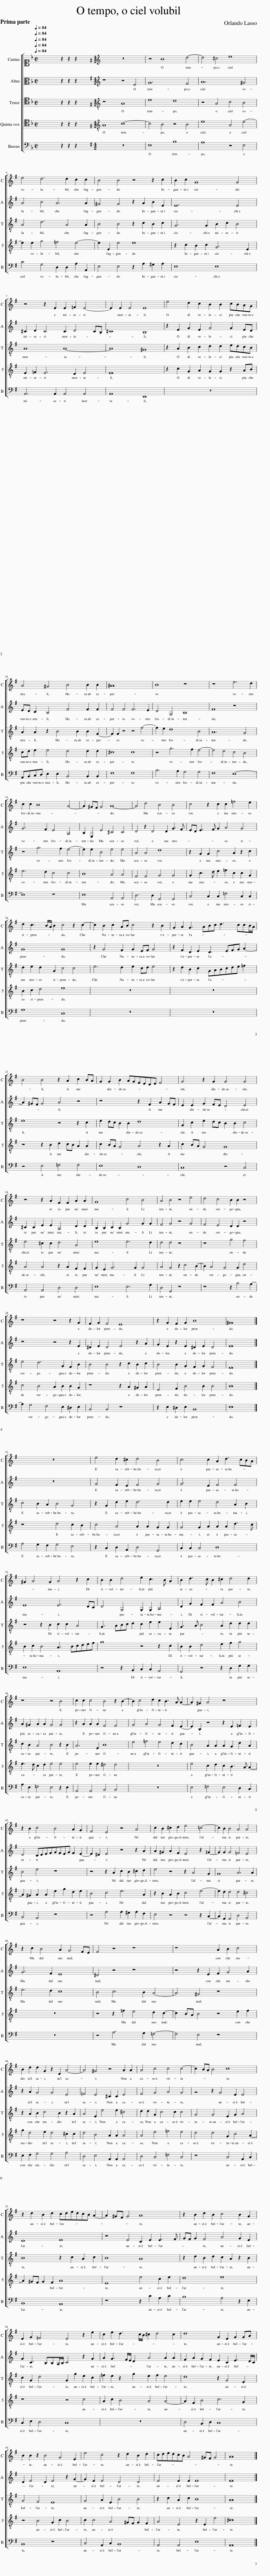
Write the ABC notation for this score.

X:1
%%score [ 1 2 [ 3 4 ] 5 ]
L:1/8
Q:1/4=84
M:2/2
I:linebreak $
K:F
V:1 alto1
V:2 alto
V:3 tenor
V:4 tenor
V:5 bass
V:1
 x8 | z2 z2 z2 x2 |[K:G][M:4/2][K:treble] z16 | z4 B8 d4- | d4 ^c4 e8 |$ %5
 e4 d6 d2 c2 c2 | B4 B4 z4 z2 c2 | B2 c2 G8 G4 |$ z4 z2 E2 E2 =F2 E4- | E2 E2 E4 E8 | %10
 e4 d2 c2 B2 B2 cBAG |$ A4 ^G4 B4 B2 B2 | ^A16 | B8 z8 | z8 e6 d2 |$ %15
 c2 c2 B8 A4- | A2 ^GF G4 A8- | A4 d4 B4 B4 | c4 z2 c2 c2 =f4 e2 |$ d2 c3 B/A/ B2 c4 z2 c2- | %20
 c2 B2 c2 AB c4 z2 B2 | G2 A2 G3 ABc d3 ccB/A/ |$ B4 B4 z2 A2 c2 BA | G2 G2 B2 AGFEDE F4 | G4 z2 G2 G4 G4 |$ %25
 z4 z2 A2 F2 F2 A2 A2 | G8 c4 B4 | A4 B4 z4 e4 | d4 c4 B2 B2 z4 |$ z8 z4 z2 G2 | %30
 F2 G2 F4 E8 | z2 G2 F2 G2 B8 | ^G16 |]$ z16 | e4 d2 ^c2 d4 B4 | %35
 c6 c2 A2 d3 cBA |$ ^G2 A4 G2 A4 z2 c2 | B2 B2 d4 e2 c3 B A2 | B2 d3 c B2 ^c2 d4 d2 |$ z8 z4 B4 | %40
 c2 c2 c4 B4 z2 B2- | B2 c4 d2 c2 B3 A A2- | A2 ^G2 A4 z8 |$ z2 B2 c4 B4 A2 G2 | F4 E4 z4 A4 | %45
 c2 B2 ^c2 d2 e4 =c4- | c2 B2 B4 A4 A4 |$ z2 c2 B4 A2 G4 FE | F4 z4 z8 | z8 A2 B2 c4 |$ %50
 B2 d2 d2 G2 z2 D2 A4- | A4 ^G4 z4 A2 A2 | A4 c4 c4 c4- | c2 BA B4 c8 |$ z2 d2 B2 d2 cdedcB A2- | %55
 A2 ^GF G4 A8 | z2 B2 d2 B2 c4 B2 G2 |$ E2 G2 =F4 E4 z2 e2 | c2 e2 d3 c/B/ ^c2 d4 c2 | d8 G2 E2 G2 GA |$ %60
 B2 B2 z2 B4 G4 E2 | e4 c4 z2 d2 B2 d2 | cdedcB A4 ^GF G4 | A16 |] %64
V:2
 x8 | z2 z2 z2 x2 |[K:G][M:4/2][K:treble] z8 z4 E4 | G12 F4 | A12 ^G4 |$ %5
 A4 B4 A6 A2 | ^G4 G4 z2 A2 B2 E2 | E12 E4 |$ ^C2 D2 C4 C2 D4 CB, | ^C8 B,8 | %10
 z2 E2 G2 E2 G4 G2 ED |$ ED C2 B,4 F4 F2 F2 | F4 F4 F6 E2 | D4 G,4 B,8 | F8 z8 |$ %15
 G6 F2 E4 A,4 | B,2 E,2 E4 ^C4 C4 | D4 z2 D4 D2 G3 F | ED E3 F G2 A4 G4 |$ G8 G8 | %20
 z2 G4 F2 G2 EF G4 | z2 F2 D2 E2 D3 EFG A2- |$ A2 ^GF G4 A4 z4 | z8 z2 F2 A2 GF | E2 E2 G2 FE D4 E4 |$ %25
 ^C2 C2 E2 E2 A,4 D2 D2 | B,2 B,2 C2 B,2 G4 G2 G2 | F4 G4 z4 G4 | F4 E4 D2 D2 z4 |$ z8 z4 z2 E2 | %30
 ^D2 E2 D4 E4 z2 A2 | G2 E2 z2 E2 ^D2 E2 D4 | E16 |]$ z16 | G4 F2 E2 F4 G4 | %35
 G6 E2 F4 F4 |$ E8 E6 DC | D4 G,4 G,2 G,2 A,4 | D2 G2 F2 F2 A4 B4 |$ A2 ^G2 A2 A2 G4 G4 | %40
 z2 A2 A2 A2 F4 F4 | G4 A4 G4 F2 E2- | E2 B,2 z4 z2 E2 =F2 E2 |$ D4 CDEFGFEG F2 E2- | E2 ^D2 E4 z4 z2 A2 | %45
 A2 ^G2 A2 F2 E4 z2 =G2- | G2 G2 G4 =F4 E4 |$ G6 F2 E8 | ^D4 z4 z8 | z4 z2 E2 F2 G4 A2 |$ %50
 z2 A2 G4 G4 E4 | =F4 E4 ^C2 C2 E4 | F4 G4 A4 G4 | z4 z2 G4 E2 E4 |$ D8 E8 | %55
 z4 E4 C2 E2 E3 F | GF G2 F4 A4 G2 E2 |$ G2 C3 B,B,A,/B,/ C4 z2 G2 | A2 G3 F/E/ D2 A4 A2 A2 | F2 A2 G2 F2 E2 C2 E3 D/C/ |$ %60
 D2 E4 D2 E4 z2 G2- | G2 E2 E4 D4 D4 | E4 E2 E2 E8 | E16 |] %64
V:3
 x8 | z2 z2 z2 x2 |[K:G][M:4/2][K:treble-8] z8 A8 | e8 d8 | z4 A4 c4 B4 |$ %5
 A4 d6 A4 A2 | B4 B4 z2 c2 B2 c2 | G6 G2 B2 c2 B4 |$ A8 A8- | A8 ^G8 | %10
 z2 A2 B2 c2 d2 d2 edcB |$ A2 A2 z2 B4 B2 B2 F2- | F2 F2 z4 z4 f4- | f2 e2 d8 B4 | A12 G4 |$ %15
 z4 g6 f2 e4- | e2 e2 B4 e4 e4 | A4 A4 d8 | z2 G2 G2 c4 A2 z2 c2 |$ d2 e2 d2 G2 c4 c4 | %20
 e6 d2 e2 cd e4 | z2 d2 B2 c2 GABcde =f2 |$ e8 z4 z2 c2 | e2 dc B2 B2 d8 | G2 c2 e2 dc B2 B2 c4 |$ %25
 e4 ^c2 c2 d4 A4 | e8 e6 d2 | d4 d4 z8 | z8 g4 f4 |$ e4 d6 G2 F2 B2 | %30
 B4 B4 z2 c2 B2 c2 | B4 B2 G2 F2 G2 F4 | E16 |]$ c4 B2 A2 B4 G4 | z2 G2 d2 e2 d6 d2 | %35
 e2 e2 e4 d4 A2 B2 |$ z4 z2 B2 c2 c2 A4 | G3 ABc d2 c2 e2 e2 E2 | G3 A B4 A2 d2 d2 d2 |$ c2 B2 A4 B4 z2 B2 | %40
 A6 E2 B8 | e4 =f4 e4 d2 c2 | B4 A2 A2 A2 G2 d2 A2 |$ B4 e4 z8 | z4 z2 A2 c2 B2 ^c2 d2 | %45
 e4 z4 z2 A4 G2 | G8 A6 A2 |$ e6 d2 c8 | B4 c6 B2 A4- | A4 ^G4 z8 |$ %50
 z2 A2 B2 c4 B2 z2 A2 | A4 E2 e4 e2 ^c4 | d2 d2 G2 c4 c2 c4 | G4 G4 E2 G2 A4 |$ B8 z2 c2 A2 c2 | %55
 B8 A8 | z2 d2 B2 d2 c2 A2 z2 B2 |$ c2 G2 d4 G2 g2 e2 c2 | =f2 e2 z2 g2 e2 f2 e4 | d8 z2 G4 E2 |$ %60
 G4 F4 E8 | G4 A2 E2 B4 B4 | z2 c2 A2 c2 B8 | A16 |] %64
V:4
 x8 | z2 z2 z2 x2 |[K:G][M:4/2][K:treble-8] A8 c8- | c4 B4 z4 B4 | e8 A4 e4- |$ %5
 e2 e2 g4 =f4 e4- | e2 E2 e4 e8 | z2 c2 B2 c2 G6 E2 |$ E2 =F2 E6 D2 E4 | E16 | %10
 z2 c2 G2 A2 G2 G2 z2 AB |$ cd e2 e4 d4 d2 d2 | ^c8 c8 | z4 g6 f2 e4- | e4 d4 c4 B4 |$ %15
 e6 d2 c4 c4 | B8 A4 A4 | F4 F4 G4 G4 | G2 c3 d e2 =f2 c2 c2 G2 |$ B2 c2 d4 e8 | %20
 z16 | z16 |$ z4 z2 B2 d2 cB A2 A2 | c2 BA G4 A4 z2 A2 | c2 BA G4 G8 |$ %25
 A4 A4 z2 A2 F2 F2 | G2 E2 G6 G2 G4 | A4 G4 z2 c4 B2- | B2 A4 G4 G2 d4 |$ c4 B4 A2 B2 B2 G2 | %30
 z8 z2 A2 ^G2 A2 | E4 F2 B4 B2 B4 | B16 |]$ z8 d4 c2 B2 | c4 A4 A2 A2 G2 G2 | %35
 G4 G2 A2 A2 A2 d3 c |$ B2 c2 B4 A3 Bcdef | g8 z4 z2 c2 | B2 B2 d4 e2 f2 g4 |$ e3 d c2 d2 e4 e4 | %40
 e4 e2 e2 ^d4 d4 | z16 | e4 c2 d2 c2 B3 A A2- |$ A2 ^G2 A2 A2 e2 g2 d2 e2 | B4 c4 e6 A2 | %45
 z2 B2 A2 B2 c4 e4- | e2 d2 d4 d4 ^c4 |$ z16 | z4 z2 =f2 e4 d2 c2- | c2 BA B4 z4 e2 f2 |$ %50
 g2 d4 e2 d4 ^c2 c2 | d4 B4 A2 A2 A4 | A4 e4 =f4 e4 | d4 d4 G2 c4 A2- |$ A2 ^GF G2 F2 A8 | %55
 E8 e4 c2 e2 | d8 e8 |$ z8 z4 c4 | A2 c2 B4 A4 A4- | A2 F2 B4 c6 G2 |$ %60
 z4 B4 G2 c2 B4 | c2 c4 A4 ^GF G2 F2 | A4 E4 z2 E2 e4 | ^c16 |] %64
V:5
 x8 | z2 z2 z2 x2 |[K:G][M:4/2] z16 | E,8 B,8 | A,8 z4 E,4 |$ %5
 C4 G,4 D,2 D,2 A,2 A,,2 | E,4 E,4 z2 A,2 ^G,2 A,2 | E,8 E,8 |$ A,,6 A,,2 A,,4 A,,4 | A,,8 E,,8 | %10
 z16 |$ A,,B,,C,D, E,2 E,2 B,,4 B,,2 B,,2 | F,8 F,8 | B,6 A,2 G,4 G,4 | F,8 E,8- |$ %15
 E,8 z8 | E,8 A,,4 A,,4 | D,6 D,2 G,,4 G,,4 | C,4 C,2 C,2 =F,4 C,2 C,2 |$ G,8 C,8 | %20
 z16 | z16 |$ z4 E,4 =F,4 F,4 | E,8 D,8 | C,8 z4 C,4 |$ %25
 A,,4 A,,4 D,4 D,4 | E,8 E,6 G,2 | D,4 G,,4 z8 | z8 z2 B,4 A,2- |$ A,2 G,4 F,4 E,2 ^D,2 E,2 | %30
 B,,4 B,,4 z8 | z2 E,2 ^D,2 E,2 B,,8 | E,16 |]$ A,4 G,2 F,2 G,4 E,4 | z2 C,2 D,2 A,,2 D,4 G,,4 | %35
 C,2 C,2 C,4 D,8 |$ E,8 A,,8 | z4 z2 B,,2 C,2 C,2 A,,4 | G,,4 z4 z2 D,2 G,2 G,2 |$ A,2 E,2 =F,4 E,4 z2 E,2 | %40
 A,,4 A,,4 B,,4 B,,4 | z16 | E,4 =F,4 E,4 D,2 C,2 |$ B,,4 A,,4 z8 | z4 A,4 A,2 ^G,2 A,2 F,2 | %45
 E,4 z4 z4 z2 C,2- | C,2 G,,2 G,,4 D,4 A,,4 |$ z16 | z4 A,6 G,2 =F,4- | F,4 E,4 z8 |$ %50
 E,2 F,2 G,4 G,4 A,4 | D,4 E,4 A,,2 A,,2 A,,4 | D,4 C,4 =F,4 C,4 | z8 C,4 A,,2 C,2 |$ B,,8 A,,8 | %55
 z8 z2 C2 A,2 C2 | B,8 A,4 z2 E,2 |$ C,2 E,2 D,4 C,8 | z16 | D,4 B,,2 D,2 C,8 |$ %60
 B,,8 z8 | C,4 A,,2 C,2 B,,8 | A,,4 A,,4 E,8 | A,,16 |] %64
